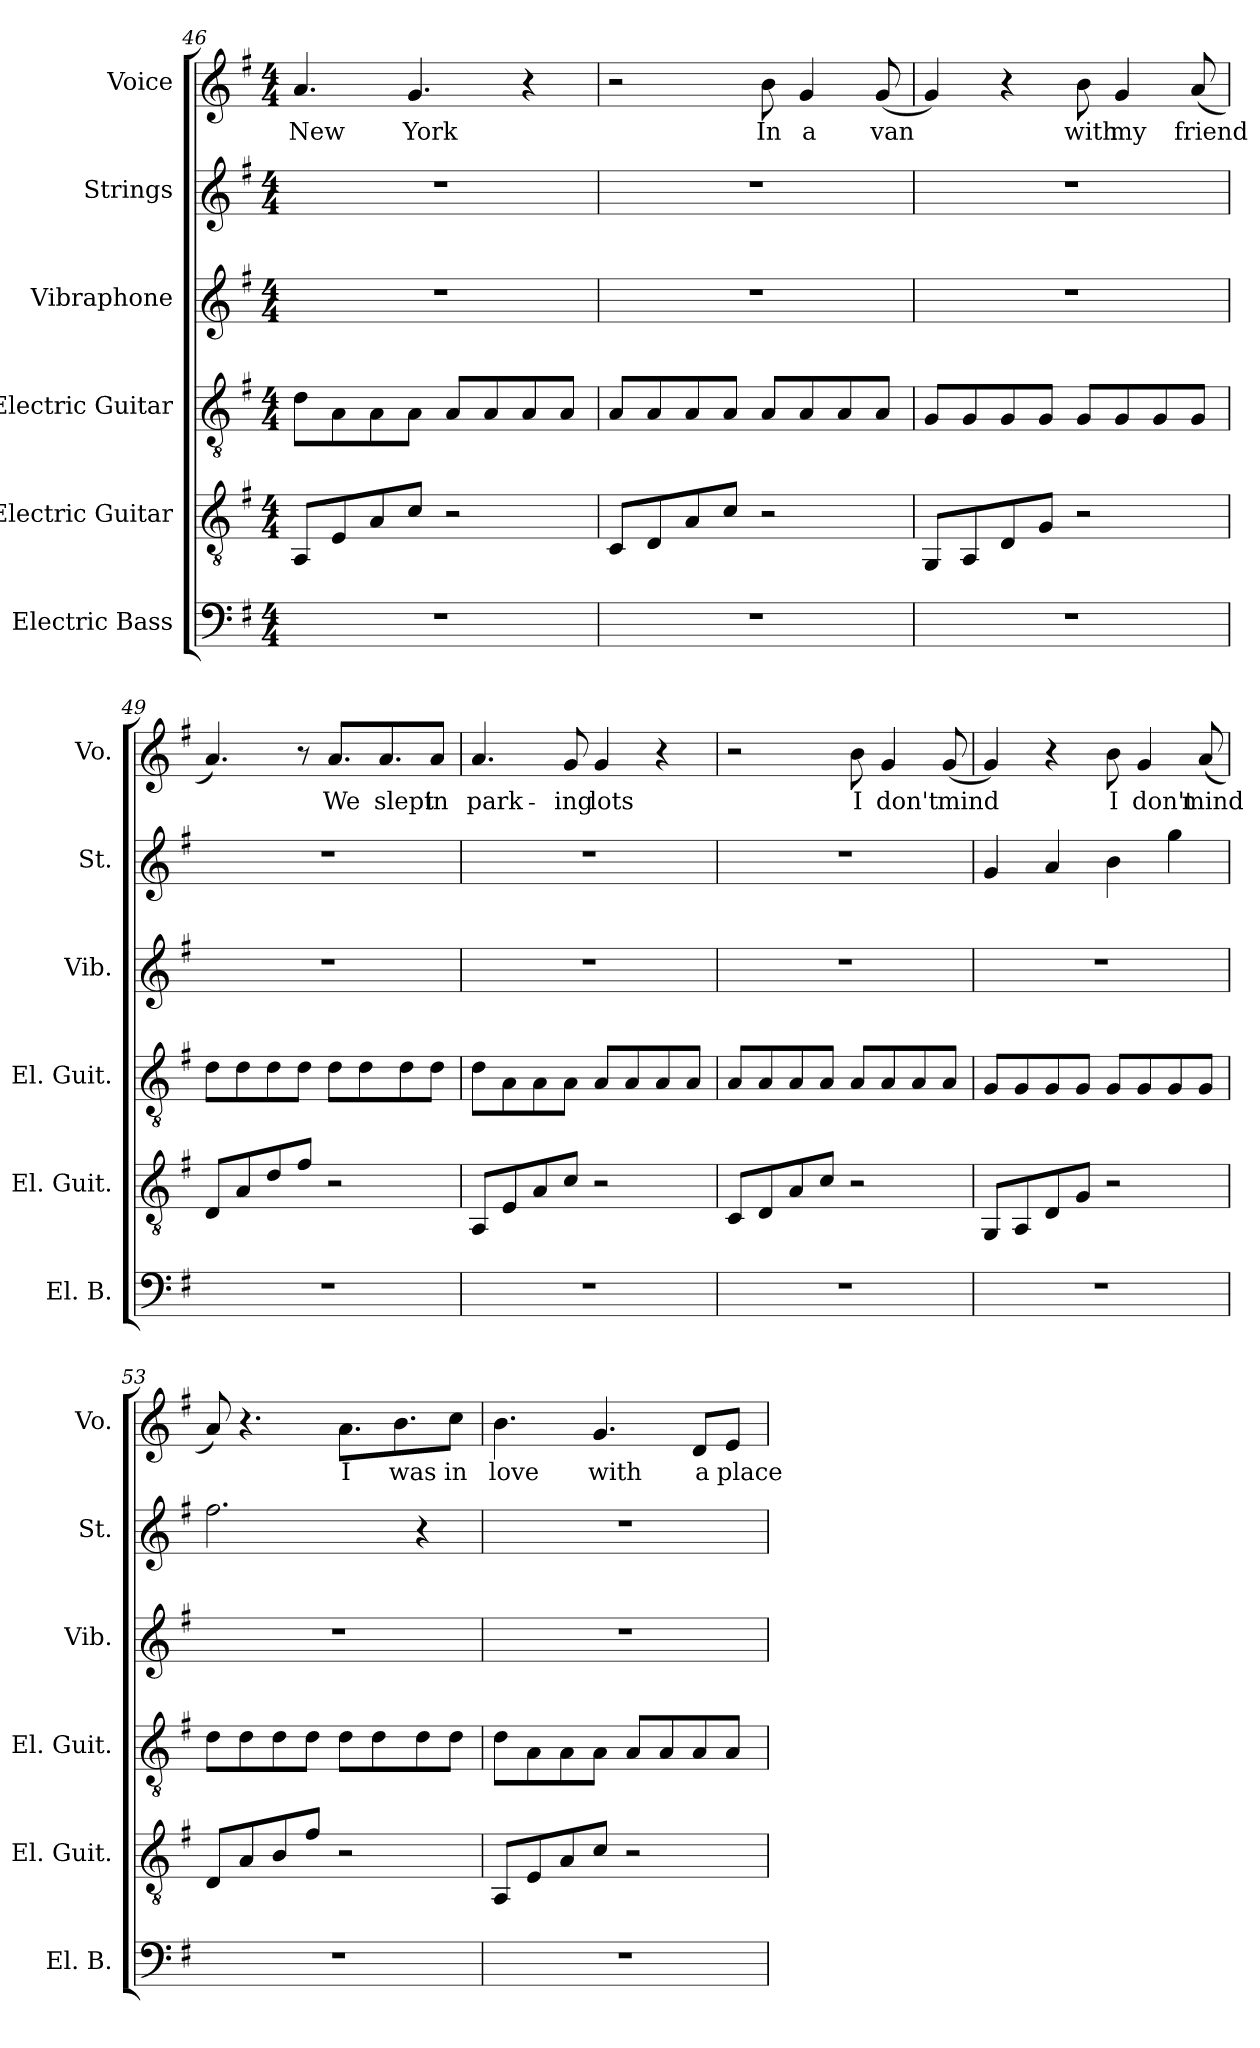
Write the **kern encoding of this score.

**kern	**kern	**kern	**kern	**kern	**kern	**text
*part6	*part5	*part4	*part3	*part2	*part1	*part1
*staff6	*staff5	*staff4	*staff3	*staff2	*staff1	*staff1
*I"Electric Bass	*I"Electric Guitar	*I"Electric Guitar	*I"Vibraphone	*I"Strings	*I"Voice	*
*I'El. B.	*I'El. Guit.	*I'El. Guit.	*I'Vib.	*I'St.	*I'Vo.	*
!!LO:LB:g=z
*clefF4	*clefGv2	*clefGv2	*clefG2	*clefG2	*clefG2	*
*k[f#]	*k[f#]	*k[f#]	*k[f#]	*k[f#]	*k[f#]	*
*M4/4	*M4/4	*M4/4	*M4/4	*M4/4	*M4/4	*
=46	=46	=46	=46	=46	=46	=46
1r	8AA/L	8d\L	1r	1r	4.a/	New
.	8E/	8A\	.	.	.	.
.	8A/	8A\	.	.	.	.
.	8c/J	8A\J	.	.	4.g/	York
.	2r	8A/L	.	.	.	.
.	.	8A/	.	.	.	.
.	.	8A/	.	.	4r	.
.	.	8A/J	.	.	.	.
=47	=47	=47	=47	=47	=47	=47
1r	8C/L	8A/L	1r	1r	2r	.
.	8D/	8A/	.	.	.	.
.	8A/	8A/	.	.	.	.
.	8c/J	8A/J	.	.	.	.
.	2r	8A/L	.	.	8b\	In
.	.	8A/	.	.	4g/	a
.	.	8A/	.	.	.	.
.	.	8A/J	.	.	(8g/	van
=48	=48	=48	=48	=48	=48	=48
1r	8GG/L	8G/L	1r	1r	4g/)	.
.	8AA/	8G/	.	.	.	.
.	8D/	8G/	.	.	4r	.
.	8G/J	8G/J	.	.	.	.
.	2r	8G/L	.	.	8b\	with
.	.	8G/	.	.	4g/	my
.	.	8G/	.	.	.	.
.	.	8G/J	.	.	(8a/	friend
=49	=49	=49	=49	=49	=49	=49
1r	8D/L	8d\L	1r	1r	4.a/)	.
.	8A/	8d\	.	.	.	.
.	8d/	8d\	.	.	.	.
.	8f#/J	8d\J	.	.	8r	.
.	2r	8d\L	.	.	8.a/L	We
.	.	8d\	.	.	.	.
.	.	.	.	.	8.a/	slept
.	.	8d\	.	.	.	.
.	.	8d\J	.	.	8a/J	in
!!LO:PB:g=z
=50	=50	=50	=50	=50	=50	=50
1r	8AA/L	8d\L	1r	1r	4.a/	park-
.	8E/	8A\	.	.	.	.
.	8A/	8A\	.	.	.	.
.	8c/J	8A\J	.	.	8g/	-ing
.	2r	8A/L	.	.	4g/	lots
.	.	8A/	.	.	.	.
.	.	8A/	.	.	4r	.
.	.	8A/J	.	.	.	.
=51	=51	=51	=51	=51	=51	=51
1r	8C/L	8A/L	1r	1r	2r	.
.	8D/	8A/	.	.	.	.
.	8A/	8A/	.	.	.	.
.	8c/J	8A/J	.	.	.	.
.	2r	8A/L	.	.	8b\	I
.	.	8A/	.	.	4g/	don't
.	.	8A/	.	.	.	.
.	.	8A/J	.	.	(8g/	mind
=52	=52	=52	=52	=52	=52	=52
1r	8GG/L	8G/L	1r	4g/	4g/)	.
.	8AA/	8G/	.	.	.	.
.	8D/	8G/	.	4a/	4r	.
.	8G/J	8G/J	.	.	.	.
.	2r	8G/L	.	4b\	8b\	I
.	.	8G/	.	.	4g/	don't
.	.	8G/	.	4gg\	.	.
.	.	8G/J	.	.	(8a/	mind
!!LO:LB:g=z
=53	=53	=53	=53	=53	=53	=53
1r	8D/L	8d\L	1r	2.ff#\	8a/)	.
.	8A/	8d\	.	.	4.r	.
.	8B/	8d\	.	.	.	.
.	8f#/J	8d\J	.	.	.	.
.	2r	8d\L	.	.	8.a\L	I
.	.	8d\	.	.	.	.
.	.	.	.	.	8.b\	was
.	.	8d\	.	4r	.	.
.	.	8d\J	.	.	8cc\J	in
=54	=54	=54	=54	=54	=54	=54
1r	8AA/L	8d\L	1r	1r	4.b\	love
.	8E/	8A\	.	.	.	.
.	8A/	8A\	.	.	.	.
.	8c/J	8A\J	.	.	4.g/	with
.	2r	8A/L	.	.	.	.
.	.	8A/	.	.	.	.
.	.	8A/	.	.	8d/L	a
.	.	8A/J	.	.	8e/J	place
=	=	=	=	=	=	=
*-	*-	*-	*-	*-	*-	*-
